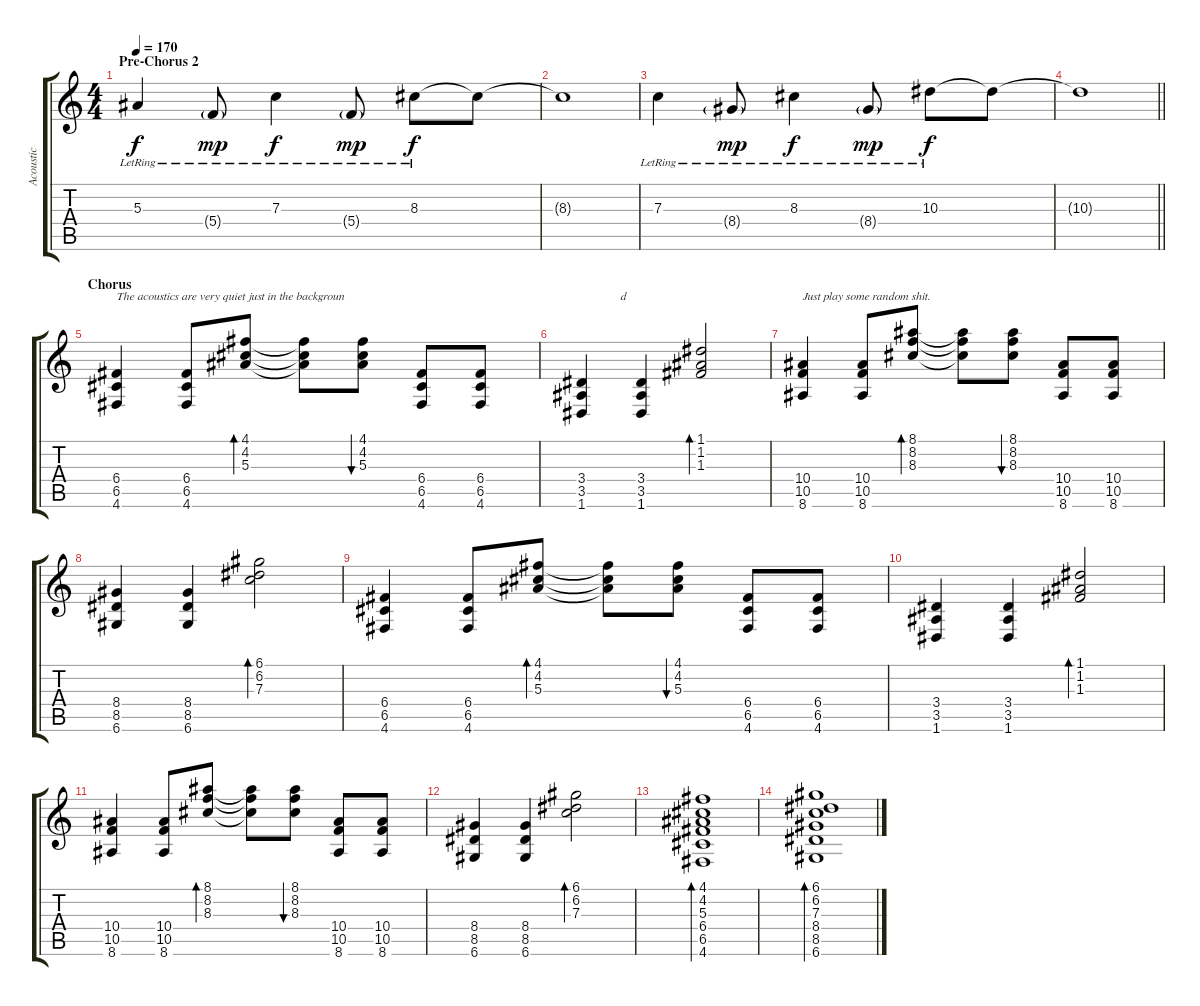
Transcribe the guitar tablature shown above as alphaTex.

\track ("Acoustic" "Acoustic") {instrument acousticguitarsteel}
\staff {score tabs}
\tuning (D4 A3 F3 C3 G2 D2) {hide}
\ts (4 4)
\section ("" "Pre-Chorus 2")
\tempo 170
\clef g2
\ks c
5.3{lr}.4{dy f} 5.4{g lr}.8{dy mp} 7.3{lr}.4{dy f} 5.4{g lr}.8{dy mp} 8.3{lr}.8{dy f} 8.3{t}.8 |
8.3{t}.1 |
7.3{lr}.4 8.4{g lr}.8{dy mp} 8.3{lr}.4{dy f} 8.4{g lr}.8{dy mp} 10.3{lr}.8{dy f} 10.3{t}.8 |
\barLineRight lightlight
10.3{t}.1 |
\section ("" "Chorus")
(6.4 6.5 4.6).4{txt "The acoustics are very quiet just in the backgroun" volume 7} (6.4 6.5 4.6).8 (4.1 4.2 5.3).8{bd 60} (4.1{t} 4.2{t} 5.3{t}).8 (4.1 4.2 5.3).8{bu 60} (6.4 6.5 4.6).8 (6.4 6.5 4.6).8 |
(3.4 3.5 1.6).4{txt "             d"} (3.4 3.5 1.6).4 (1.1 1.2 1.3).2{bd 60} |
(10.4 10.5 8.6).4{txt "Just play some random shit."} (10.4 10.5 8.6).8 (8.1 8.2 8.3).8{bd 60} (8.1{t} 8.2{t} 8.3{t}).8 (8.1 8.2 8.3).8{bu 60} (10.4 10.5 8.6).8 (10.4 10.5 8.6).8 |
(8.4 8.5 6.6).4 (8.4 8.5 6.6).4 (6.1 6.2 7.3).2{bd 60} |
(6.4 6.5 4.6).4 (6.4 6.5 4.6).8 (4.1 4.2 5.3).8{bd 60} (4.1{t} 4.2{t} 5.3{t}).8 (4.1 4.2 5.3).8{bu 60} (6.4 6.5 4.6).8 (6.4 6.5 4.6).8 |
(3.4 3.5 1.6).4 (3.4 3.5 1.6).4 (1.1 1.2 1.3).2{bd 60} |
(10.4 10.5 8.6).4 (10.4 10.5 8.6).8 (8.1 8.2 8.3).8{bd 60} (8.1{t} 8.2{t} 8.3{t}).8 (8.1 8.2 8.3).8{bu 60} (10.4 10.5 8.6).8 (10.4 10.5 8.6).8 |
(8.4 8.5 6.6).4 (8.4 8.5 6.6).4 (6.1 6.2 7.3).2{bd 60} |
(4.1 4.2 5.3 6.4 6.5 4.6).1{bd 60} |
(6.1 6.2 7.3 8.4 8.5 6.6).1{bd 60}
